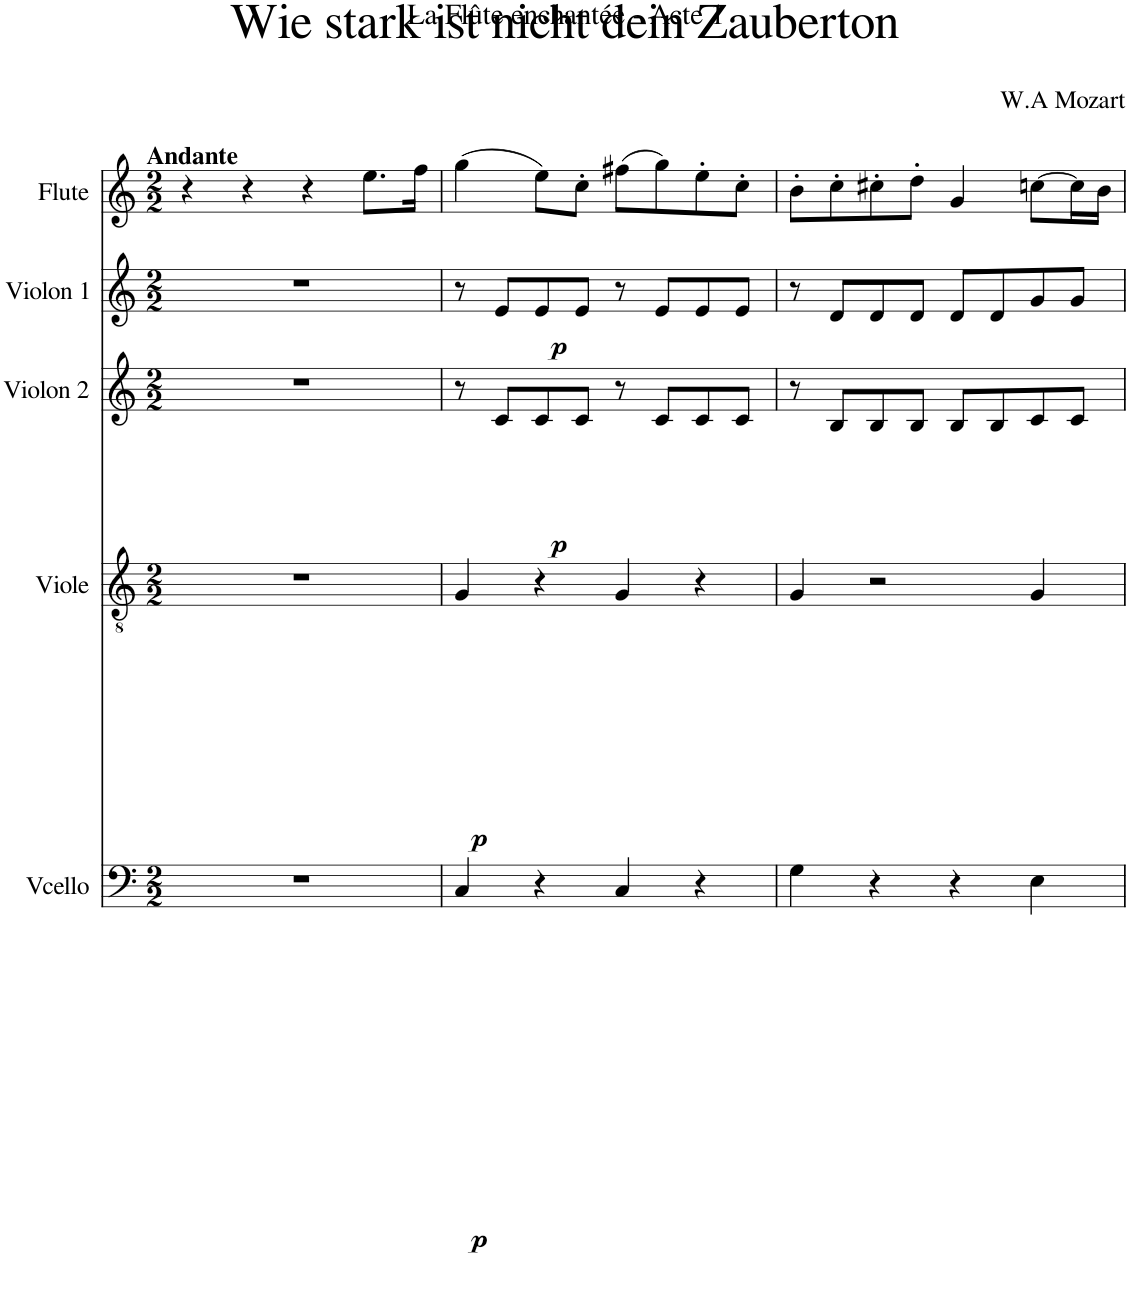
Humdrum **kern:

**kern	**dynam	**kern	**dynam	**kern	**dynam	**kern	**dynam	**kern
*part5	*part5	*part4	*part4	*part3	*part3	*part2	*part2	*part1
*staff5	*staff5	*staff4	*staff4	*staff3	*staff3	*staff2	*staff2	*staff1
*I"Vcello	*	*I"Viole	*	*I"Violon 2	*	*I"Violon 1	*	*I"Flute
*I'Vlo	*	*I'Vle	*	*I'Vln 2	*	*I'Vln 1	*	*I'Flt
*clefF4	*	*clefGv2	*	*clefG2	*	*clefG2	*	*clefG2
*k[]	*	*k[]	*	*k[]	*	*k[]	*	*k[]
*M2/2	*	*M2/2	*	*M2/2	*	*M2/2	*	*M2/2
=1	=1	=1	=1	=1	=1	=1	=1	=1
!	!	!	!	!	!	!	!	!LO:TX:a:B:t=Andante
1r	.	1r	.	1r	.	1r	.	4r
.	.	.	.	.	.	.	.	4r
.	.	.	.	.	.	.	.	4r
.	.	.	.	.	.	.	.	8.ee\L
.	.	.	.	.	.	.	.	16ff\Jk
=2	=2	=2	=2	=2	=2	=2	=2	=2
!	!LO:DY:b	!	!LO:DY:b	!	!	!	!	!
4C/	p	4G/	p	8r	.	8r	.	(4gg\
!	!	!	!	!	!LO:DY:b	!	!LO:DY:b	!
.	.	.	.	8c/L	p	8e/L	p	.
4r	.	4r	.	8c/	.	8e/	.	8ee\L)
.	.	.	.	8c/J	.	8e/J	.	8cc'\J
4C/	.	4G/	.	8r	.	8r	.	(8ff#X\L
.	.	.	.	8c/L	.	8e/L	.	8gg\)
4r	.	4r	.	8c/	.	8e/	.	8ee'\
.	.	.	.	8c/J	.	8e/J	.	8cc'\J
=3	=3	=3	=3	=3	=3	=3	=3	=3
4G\	.	4G/	.	8r	.	8r	.	8b'\L
.	.	.	.	8B/L	.	8d/L	.	8cc'\
4r	.	2r	.	8B/	.	8d/	.	8cc#X'\
.	.	.	.	8B/J	.	8d/J	.	8dd'\J
4r	.	.	.	8B/L	.	8d/L	.	4g/
.	.	.	.	8B/	.	8d/	.	.
4E\	.	4G/	.	8c/	.	8g/	.	[8ccn\L
.	.	.	.	8c/J	.	8g/J	.	16cc\L]
.	.	.	.	.	.	.	.	16b\JJ
=	=	=	=	=	=	=	=	=
*-	*-	*-	*-	*-	*-	*-	*-	*-
